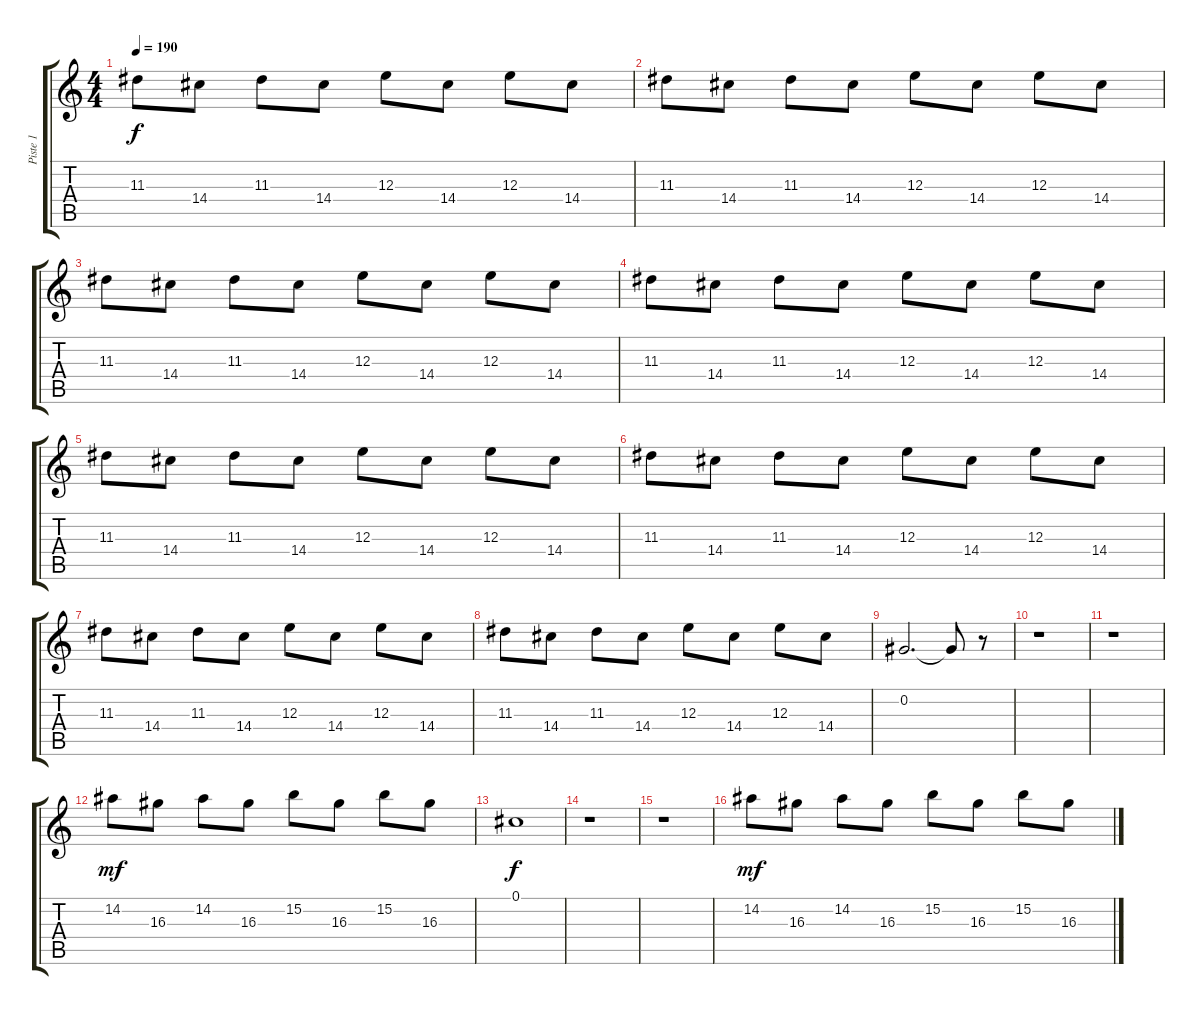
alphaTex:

\track ("Piste 1" "Piste 1") {instrument acousticguitarnylon}
\staff {score tabs}
\tuning (Db4 Ab3 E3 B2 Gb2 B1) {hide}
\ts (4 4)
\tempo 190
\clef g2
\ks c
11.3.8{dy f} 14.4.8 11.3.8 14.4.8 12.3.8 14.4.8 12.3.8 14.4.8 |
11.3.8 14.4.8 11.3.8 14.4.8 12.3.8 14.4.8 12.3.8 14.4.8 |
11.3.8 14.4.8 11.3.8 14.4.8 12.3.8 14.4.8 12.3.8 14.4.8 |
11.3.8 14.4.8 11.3.8 14.4.8 12.3.8 14.4.8 12.3.8 14.4.8 |
11.3.8 14.4.8 11.3.8 14.4.8 12.3.8 14.4.8 12.3.8 14.4.8 |
11.3.8 14.4.8 11.3.8 14.4.8 12.3.8 14.4.8 12.3.8 14.4.8 |
11.3.8 14.4.8 11.3.8 14.4.8 12.3.8 14.4.8 12.3.8 14.4.8 |
11.3.8 14.4.8 11.3.8 14.4.8 12.3.8 14.4.8 12.3.8 14.4.8 |
0.2.2{d} 0.2{t}.8 r.8 |
r.1 |
r.1 |
14.2.8{dy mf} 16.3.8 14.2.8 16.3.8 15.2.8 16.3.8 15.2.8 16.3.8 |
0.1.1{dy f} |
r.1 |
r.1 |
14.2.8{dy mf} 16.3.8 14.2.8 16.3.8 15.2.8 16.3.8 15.2.8 16.3.8
